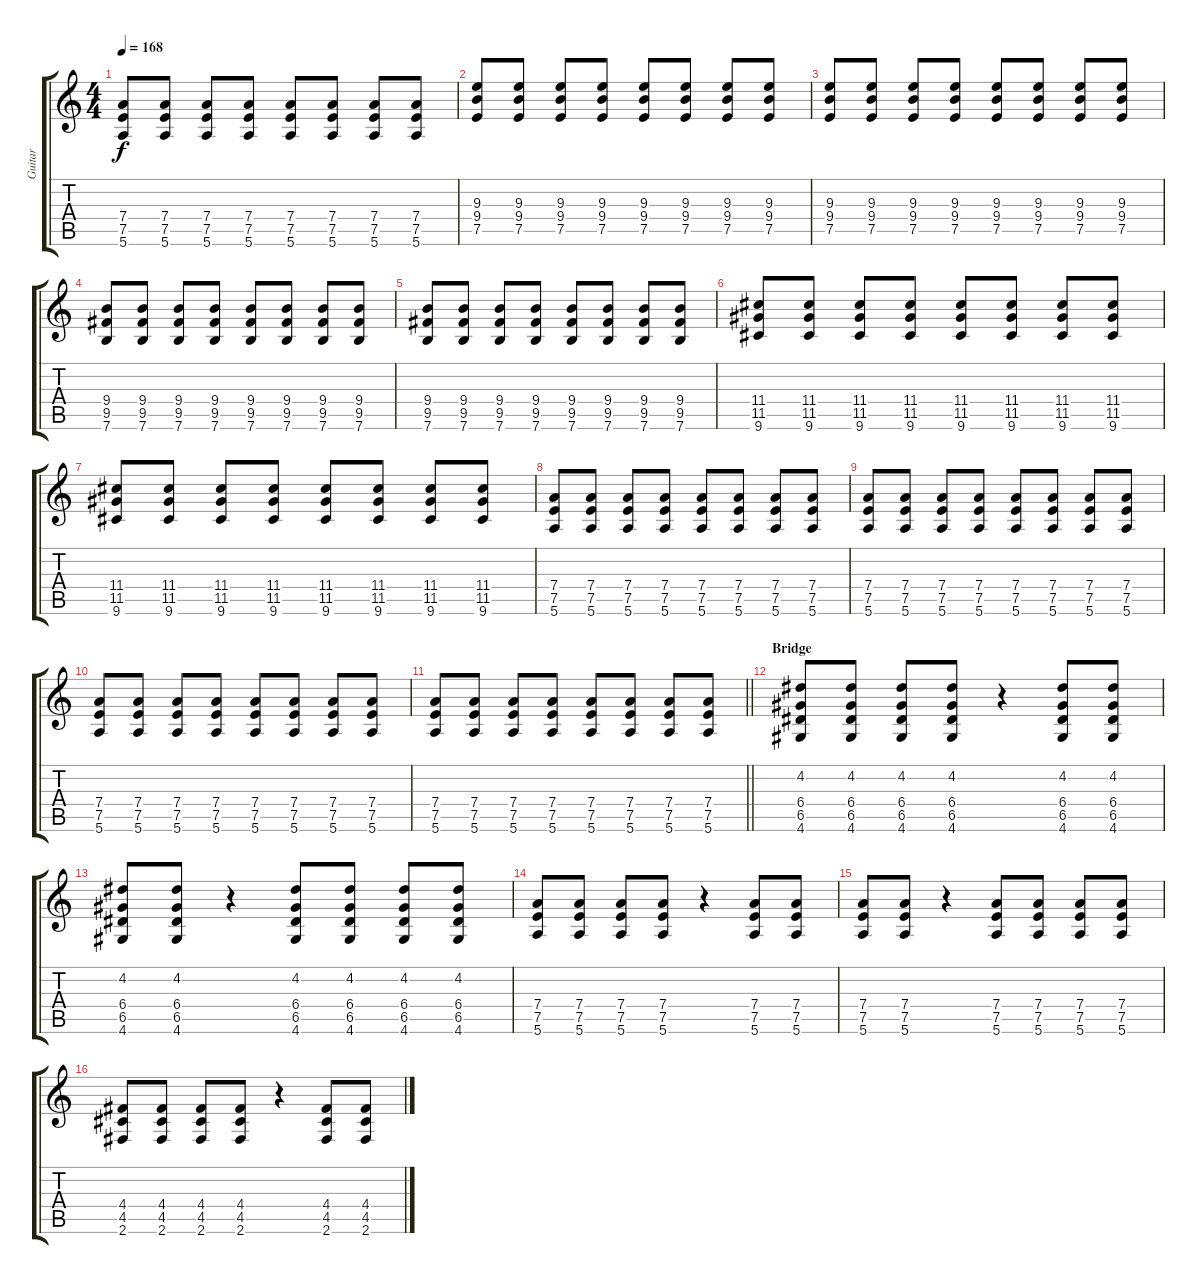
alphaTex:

\track ("Guitar" "Guitar") {instrument distortionguitar}
\staff {score tabs}
\tuning (E4 B3 G3 D3 A2 E2) {hide}
\ts (4 4)
\tempo 168
\clef g2
\ks c
(7.4 7.5 5.6).8{dy f} (7.4 7.5 5.6).8 (7.4 7.5 5.6).8 (7.4 7.5 5.6).8 (7.4 7.5 5.6).8 (7.4 7.5 5.6).8 (7.4 7.5 5.6).8 (7.4 7.5 5.6).8 |
(9.3 9.4 7.5).8 (9.3 9.4 7.5).8 (9.3 9.4 7.5).8 (9.3 9.4 7.5).8 (9.3 9.4 7.5).8 (9.3 9.4 7.5).8 (9.3 9.4 7.5).8 (9.3 9.4 7.5).8 |
(9.3 9.4 7.5).8 (9.3 9.4 7.5).8 (9.3 9.4 7.5).8 (9.3 9.4 7.5).8 (9.3 9.4 7.5).8 (9.3 9.4 7.5).8 (9.3 9.4 7.5).8 (9.3 9.4 7.5).8 |
(9.4 9.5 7.6).8 (9.4 9.5 7.6).8 (9.4 9.5 7.6).8 (9.4 9.5 7.6).8 (9.4 9.5 7.6).8 (9.4 9.5 7.6).8 (9.4 9.5 7.6).8 (9.4 9.5 7.6).8 |
(9.4 9.5 7.6).8 (9.4 9.5 7.6).8 (9.4 9.5 7.6).8 (9.4 9.5 7.6).8 (9.4 9.5 7.6).8 (9.4 9.5 7.6).8 (9.4 9.5 7.6).8 (9.4 9.5 7.6).8 |
(11.4 11.5 9.6).8 (11.4 11.5 9.6).8 (11.4 11.5 9.6).8 (11.4 11.5 9.6).8 (11.4 11.5 9.6).8 (11.4 11.5 9.6).8 (11.4 11.5 9.6).8 (11.4 11.5 9.6).8 |
(11.4 11.5 9.6).8 (11.4 11.5 9.6).8 (11.4 11.5 9.6).8 (11.4 11.5 9.6).8 (11.4 11.5 9.6).8 (11.4 11.5 9.6).8 (11.4 11.5 9.6).8 (11.4 11.5 9.6).8 |
(7.4 7.5 5.6).8 (7.4 7.5 5.6).8 (7.4 7.5 5.6).8 (7.4 7.5 5.6).8 (7.4 7.5 5.6).8 (7.4 7.5 5.6).8 (7.4 7.5 5.6).8 (7.4 7.5 5.6).8 |
(7.4 7.5 5.6).8 (7.4 7.5 5.6).8 (7.4 7.5 5.6).8 (7.4 7.5 5.6).8 (7.4 7.5 5.6).8 (7.4 7.5 5.6).8 (7.4 7.5 5.6).8 (7.4 7.5 5.6).8 |
(7.4 7.5 5.6).8 (7.4 7.5 5.6).8 (7.4 7.5 5.6).8 (7.4 7.5 5.6).8 (7.4 7.5 5.6).8 (7.4 7.5 5.6).8 (7.4 7.5 5.6).8 (7.4 7.5 5.6).8 |
\barLineRight lightlight
(7.4 7.5 5.6).8 (7.4 7.5 5.6).8 (7.4 7.5 5.6).8 (7.4 7.5 5.6).8 (7.4 7.5 5.6).8 (7.4 7.5 5.6).8 (7.4 7.5 5.6).8 (7.4 7.5 5.6).8 |
\section ("" "Bridge")
(4.2 6.4 6.5 4.6).8 (4.2 6.4 6.5 4.6).8 (4.2 6.4 6.5 4.6).8 (4.2 6.4 6.5 4.6).8 r.4 (4.2 6.4 6.5 4.6).8 (4.2 6.4 6.5 4.6).8 |
(4.2 6.4 6.5 4.6).8 (4.2 6.4 6.5 4.6).8 r.4 (4.2 6.4 6.5 4.6).8 (4.2 6.4 6.5 4.6).8 (4.2 6.4 6.5 4.6).8 (4.2 6.4 6.5 4.6).8 |
(7.4 7.5 5.6).8 (7.4 7.5 5.6).8 (7.4 7.5 5.6).8 (7.4 7.5 5.6).8 r.4 (7.4 7.5 5.6).8 (7.4 7.5 5.6).8 |
(7.4 7.5 5.6).8 (7.4 7.5 5.6).8 r.4 (7.4 7.5 5.6).8 (7.4 7.5 5.6).8 (7.4 7.5 5.6).8 (7.4 7.5 5.6).8 |
(4.4 4.5 2.6).8 (4.4 4.5 2.6).8 (4.4 4.5 2.6).8 (4.4 4.5 2.6).8 r.4 (4.4 4.5 2.6).8 (4.4 4.5 2.6).8
